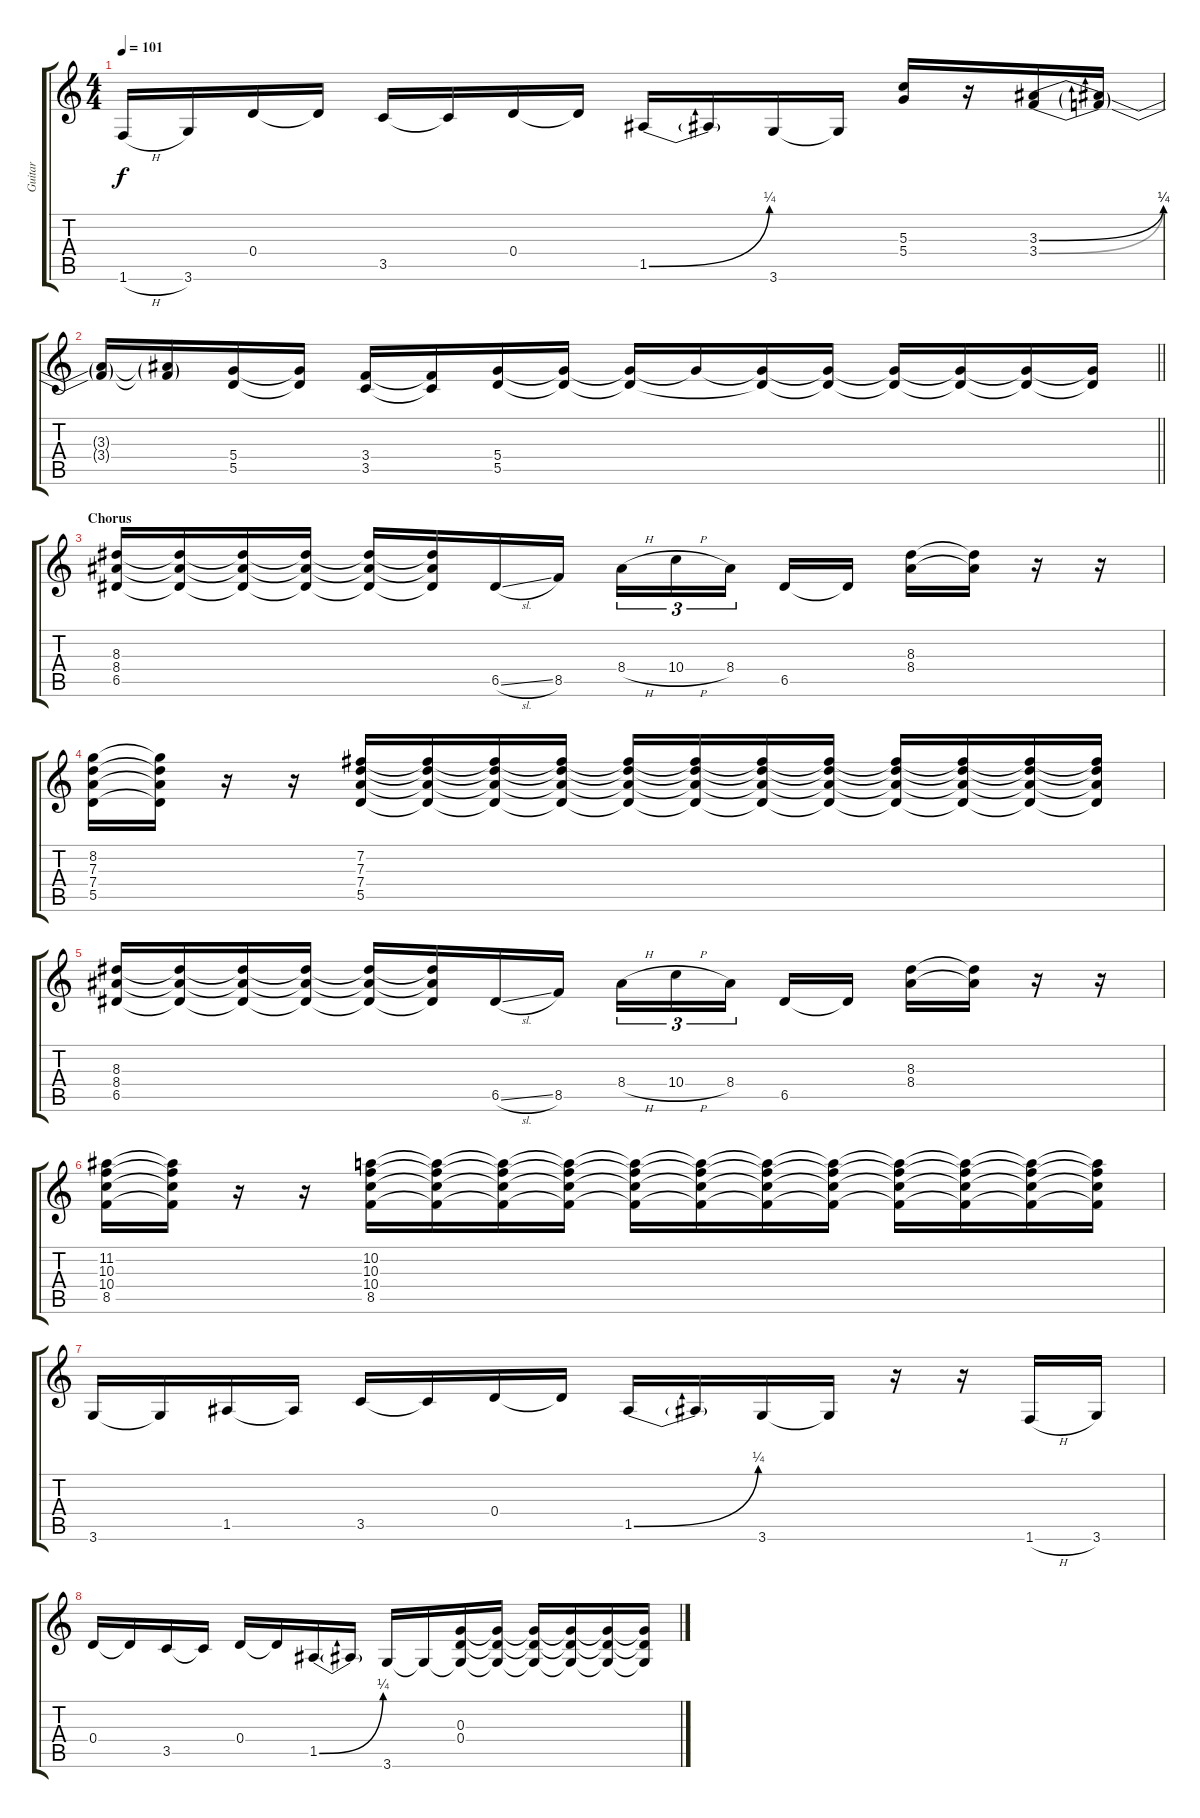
\track ("Guitar" "Guitar") {instrument overdrivenguitar}
\staff {score tabs}
\tuning (E4 B3 G3 D3 A2 E2) {hide}
\ts (4 4)
\tempo 101
\clef g2
\ks c
1.6{h}.16{dy f} 3.6.16 0.4.16 0.4{t}.16 3.5.16 3.5{t}.16 0.4.16 0.4{t}.16 1.5{be (bend 0 0 60 1)}.16 1.5{t}.16 3.6.16 3.6{t}.16 (5.3 5.4).16 r.16 (3.3{be (bend 0 0 60 1)} 3.4{be (bend 0 0 60 1)}).16 (3.3{t} 3.4{t}).16 |
\barLineRight lightlight
(3.3{t} 3.4{t}).16 (3.3{t} 3.4{t}).16 (5.4 5.5).16 (5.4{t} 5.5{t}).16 (3.4 3.5).16 (3.4{t} 3.5{t}).16 (5.4 5.5).16 (5.4{t} 5.5{t}).16 (5.4{t} 5.5{t}).16 5.4{t}.16 (5.4{t} 5.5{t}).16 (5.4{t} 5.5{t}).16 (5.4{t} 5.5{t}).16 (5.4{t} 5.5{t}).16 (5.4{t} 5.5{t}).16 (5.4{t} 5.5{t}).16 |
\section ("" "Chorus")
(8.3 8.4 6.5).16 (8.3{t} 8.4{t} 6.5{t}).16 (8.3{t} 8.4{t} 6.5{t}).16 (8.3{t} 8.4{t} 6.5{t}).16 (8.3{t} 8.4{t} 6.5{t}).16 (8.3{t} 8.4{t} 6.5{t}).16 6.5{sl}.16 8.5.16 8.4{h}.16{tu (3 2)} 10.4{h}.16{tu (3 2)} 8.4.16{tu (3 2) beam splitsecondary} 6.5.16 6.5{t}.16 (8.3 8.4).16 (8.3{t} 8.4{t}).16 r.16 r.16 |
(8.2 7.3 7.4 5.5).16 (8.2{t} 7.3{t} 7.4{t} 5.5{t}).16 r.16 r.16 (7.2 7.3 7.4 5.5).16 (7.2{t} 7.3{t} 7.4{t} 5.5{t}).16 (7.2{t} 7.3{t} 7.4{t} 5.5{t}).16 (7.2{t} 7.3{t} 7.4{t} 5.5{t}).16 (7.2{t} 7.3{t} 7.4{t} 5.5{t}).16 (7.2{t} 7.3{t} 7.4{t} 5.5{t}).16 (7.2{t} 7.3{t} 7.4{t} 5.5{t}).16 (7.2{t} 7.3{t} 7.4{t} 5.5{t}).16 (7.2{t} 7.3{t} 7.4{t} 5.5{t}).16 (7.2{t} 7.3{t} 7.4{t} 5.5{t}).16 (7.2{t} 7.3{t} 7.4{t} 5.5{t}).16 (7.2{t} 7.3{t} 7.4{t} 5.5{t}).16 |
(8.3 8.4 6.5).16 (8.3{t} 8.4{t} 6.5{t}).16 (8.3{t} 8.4{t} 6.5{t}).16 (8.3{t} 8.4{t} 6.5{t}).16 (8.3{t} 8.4{t} 6.5{t}).16 (8.3{t} 8.4{t} 6.5{t}).16 6.5{sl}.16 8.5.16 8.4{h}.16{tu (3 2)} 10.4{h}.16{tu (3 2)} 8.4.16{tu (3 2) beam splitsecondary} 6.5.16 6.5{t}.16 (8.3 8.4).16 (8.3{t} 8.4{t}).16 r.16 r.16 |
(11.2 10.3 10.4 8.5).16 (11.2{t} 10.3{t} 10.4{t} 8.5{t}).16 r.16 r.16 (10.2 10.3 10.4 8.5).16 (10.2{t} 10.3{t} 10.4{t} 8.5{t}).16 (10.2{t} 10.3{t} 10.4{t} 8.5{t}).16 (10.2{t} 10.3{t} 10.4{t} 8.5{t}).16 (10.2{t} 10.3{t} 10.4{t} 8.5{t}).16 (10.2{t} 10.3{t} 10.4{t} 8.5{t}).16 (10.2{t} 10.3{t} 10.4{t} 8.5{t}).16 (10.2{t} 10.3{t} 10.4{t} 8.5{t}).16 (10.2{t} 10.3{t} 10.4{t} 8.5{t}).16 (10.2{t} 10.3{t} 10.4{t} 8.5{t}).16 (10.2{t} 10.3{t} 10.4{t} 8.5{t}).16 (10.2{t} 10.3{t} 10.4{t} 8.5{t}).16 |
3.6.16 3.6{t}.16 1.5.16 1.5{t}.16 3.5.16 3.5{t}.16 0.4.16 0.4{t}.16 1.5{be (bend 0 0 60 1)}.16 1.5{t}.16 3.6.16 3.6{t}.16 r.16 r.16 1.6{h}.16 3.6.16 |
0.4.16 0.4{t}.16 3.5.16 3.5{t}.16 0.4.16 0.4{t}.16 1.5{be (bend 0 0 60 1)}.16 1.5{t}.16 3.6.16 3.6{t}.16 (0.3 0.4 3.6{t}).16 (0.3{t} 0.4{t} 3.6{t}).16 (0.3{t} 0.4{t} 3.6{t}).16 (0.3{t} 0.4{t} 3.6{t}).16 (0.3{t} 0.4{t} 3.6{t}).16 (0.3{t} 0.4{t} 3.6{t}).16
